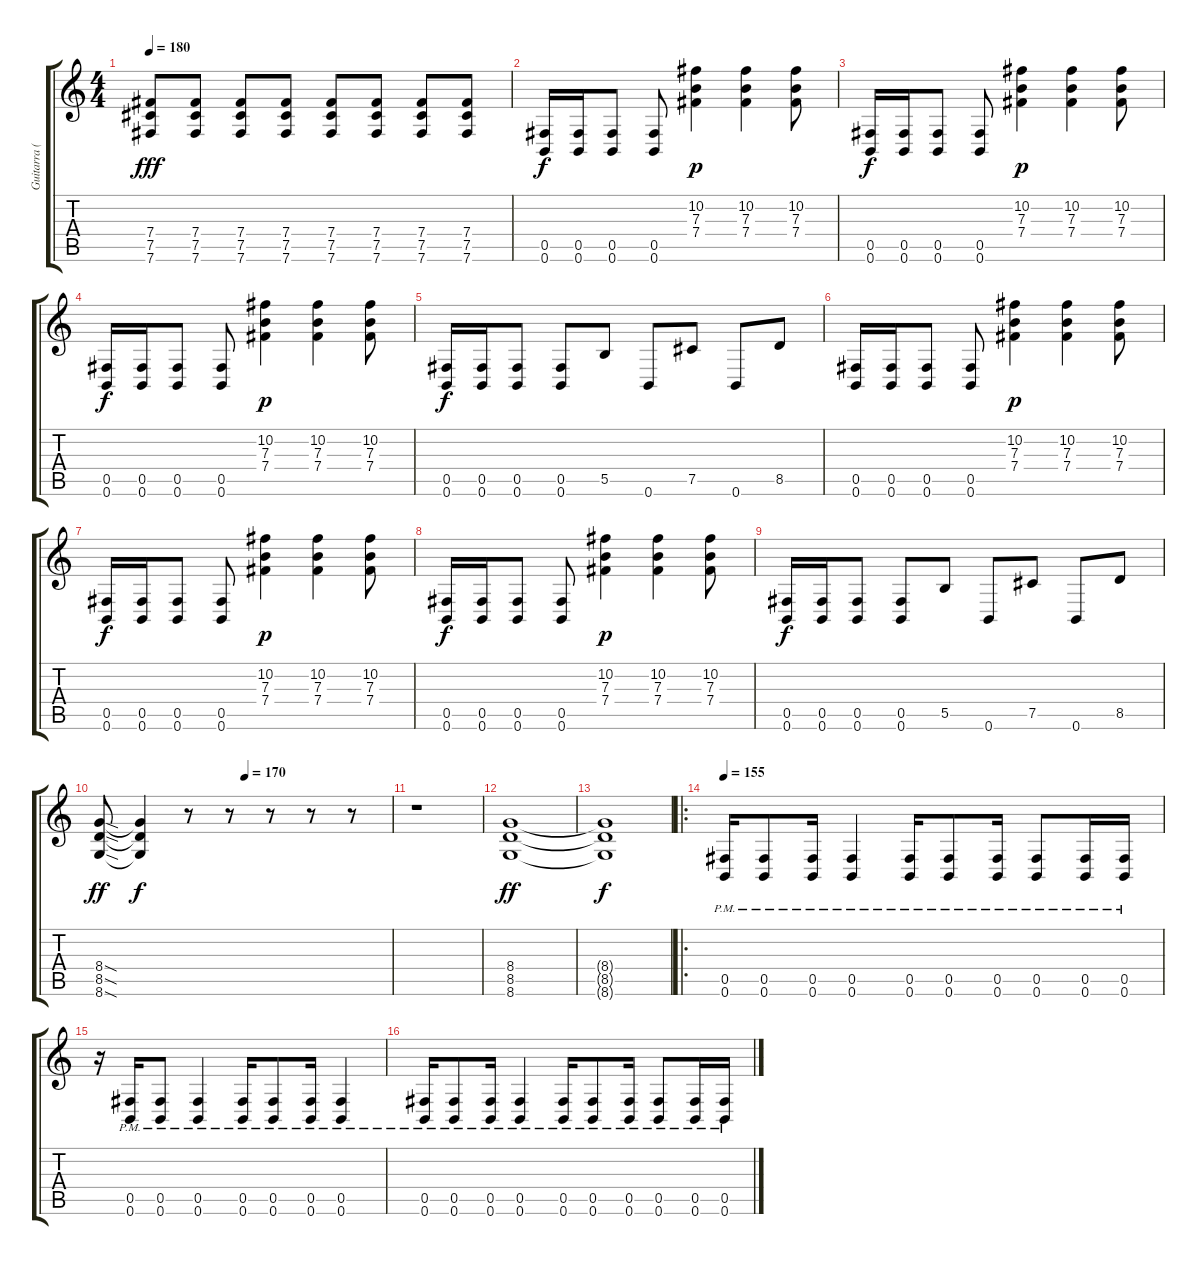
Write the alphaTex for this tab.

\track ("Guitarra (Alexis Ruiz)" "Guitarra (") {instrument distortionguitar}
\staff {score tabs}
\tuning (Db4 Ab3 E3 B2 Gb2 B1) {hide}
\ts (4 4)
\tempo 180
\clef g2
\ks c
(7.4 7.5 7.6).8{dy fff} (7.4 7.5 7.6).8 (7.4 7.5 7.6).8 (7.4 7.5 7.6).8 (7.4 7.5 7.6).8 (7.4 7.5 7.6).8 (7.4 7.5 7.6).8 (7.4 7.5 7.6).8 |
(0.5 0.6).16{dy f} (0.5 0.6).16 (0.5 0.6).8 (0.5 0.6).8 (10.2 7.3 7.4).4{dy p} (10.2 7.3 7.4).4 (10.2 7.3 7.4).8 |
(0.5 0.6).16{dy f} (0.5 0.6).16 (0.5 0.6).8 (0.5 0.6).8 (10.2 7.3 7.4).4{dy p} (10.2 7.3 7.4).4 (10.2 7.3 7.4).8 |
(0.5 0.6).16{dy f} (0.5 0.6).16 (0.5 0.6).8 (0.5 0.6).8 (10.2 7.3 7.4).4{dy p} (10.2 7.3 7.4).4 (10.2 7.3 7.4).8 |
(0.5 0.6).16{dy f} (0.5 0.6).16 (0.5 0.6).8 (0.5 0.6).8 5.5.8 0.6.8 7.5.8 0.6.8 8.5.8 |
(0.5 0.6).16 (0.5 0.6).16 (0.5 0.6).8 (0.5 0.6).8 (10.2 7.3 7.4).4{dy p} (10.2 7.3 7.4).4 (10.2 7.3 7.4).8 |
(0.5 0.6).16{dy f} (0.5 0.6).16 (0.5 0.6).8 (0.5 0.6).8 (10.2 7.3 7.4).4{dy p} (10.2 7.3 7.4).4 (10.2 7.3 7.4).8 |
(0.5 0.6).16{dy f} (0.5 0.6).16 (0.5 0.6).8 (0.5 0.6).8 (10.2 7.3 7.4).4{dy p} (10.2 7.3 7.4).4 (10.2 7.3 7.4).8 |
(0.5 0.6).16{dy f} (0.5 0.6).16 (0.5 0.6).8 (0.5 0.6).8 5.5.8 0.6.8 7.5.8 0.6.8 8.5.8 |
\tempo (170 0.5)
(8.4{sod} 8.5{sod} 8.6{sod}).8{dy ff} (8.4{t} 8.5{t} 8.6{t}).4{dy f} r.8 r.8 r.8 r.8 r.8 |
r.1 |
(8.4 8.5 8.6).1{dy ff} |
(8.4{t} 8.5{t} 8.6{t}).1{dy f} |
\ro
\tempo 155
(0.5{pm} 0.6{pm}).16{volume 16} (0.5{pm} 0.6{pm}).8 (0.5{pm} 0.6{pm}).16 (0.5{pm} 0.6{pm}).4 (0.5{pm} 0.6{pm}).16 (0.5{pm} 0.6{pm}).8 (0.5{pm} 0.6{pm}).16 (0.5{pm} 0.6{pm}).8 (0.5{pm} 0.6{pm}).16 (0.5{pm} 0.6{pm}).16 |
r.16 (0.5{pm} 0.6{pm}).16 (0.5{pm} 0.6{pm}).8 (0.5{pm} 0.6{pm}).4 (0.5{pm} 0.6{pm}).16 (0.5{pm} 0.6{pm}).8 (0.5{pm} 0.6{pm}).16 (0.5{pm} 0.6{pm}).4 |
(0.5{pm} 0.6{pm}).16 (0.5{pm} 0.6{pm}).8 (0.5{pm} 0.6{pm}).16 (0.5{pm} 0.6{pm}).4 (0.5{pm} 0.6{pm}).16 (0.5{pm} 0.6{pm}).8 (0.5{pm} 0.6{pm}).16 (0.5{pm} 0.6{pm}).8 (0.5{pm} 0.6{pm}).16 (0.5{pm} 0.6{pm}).16
